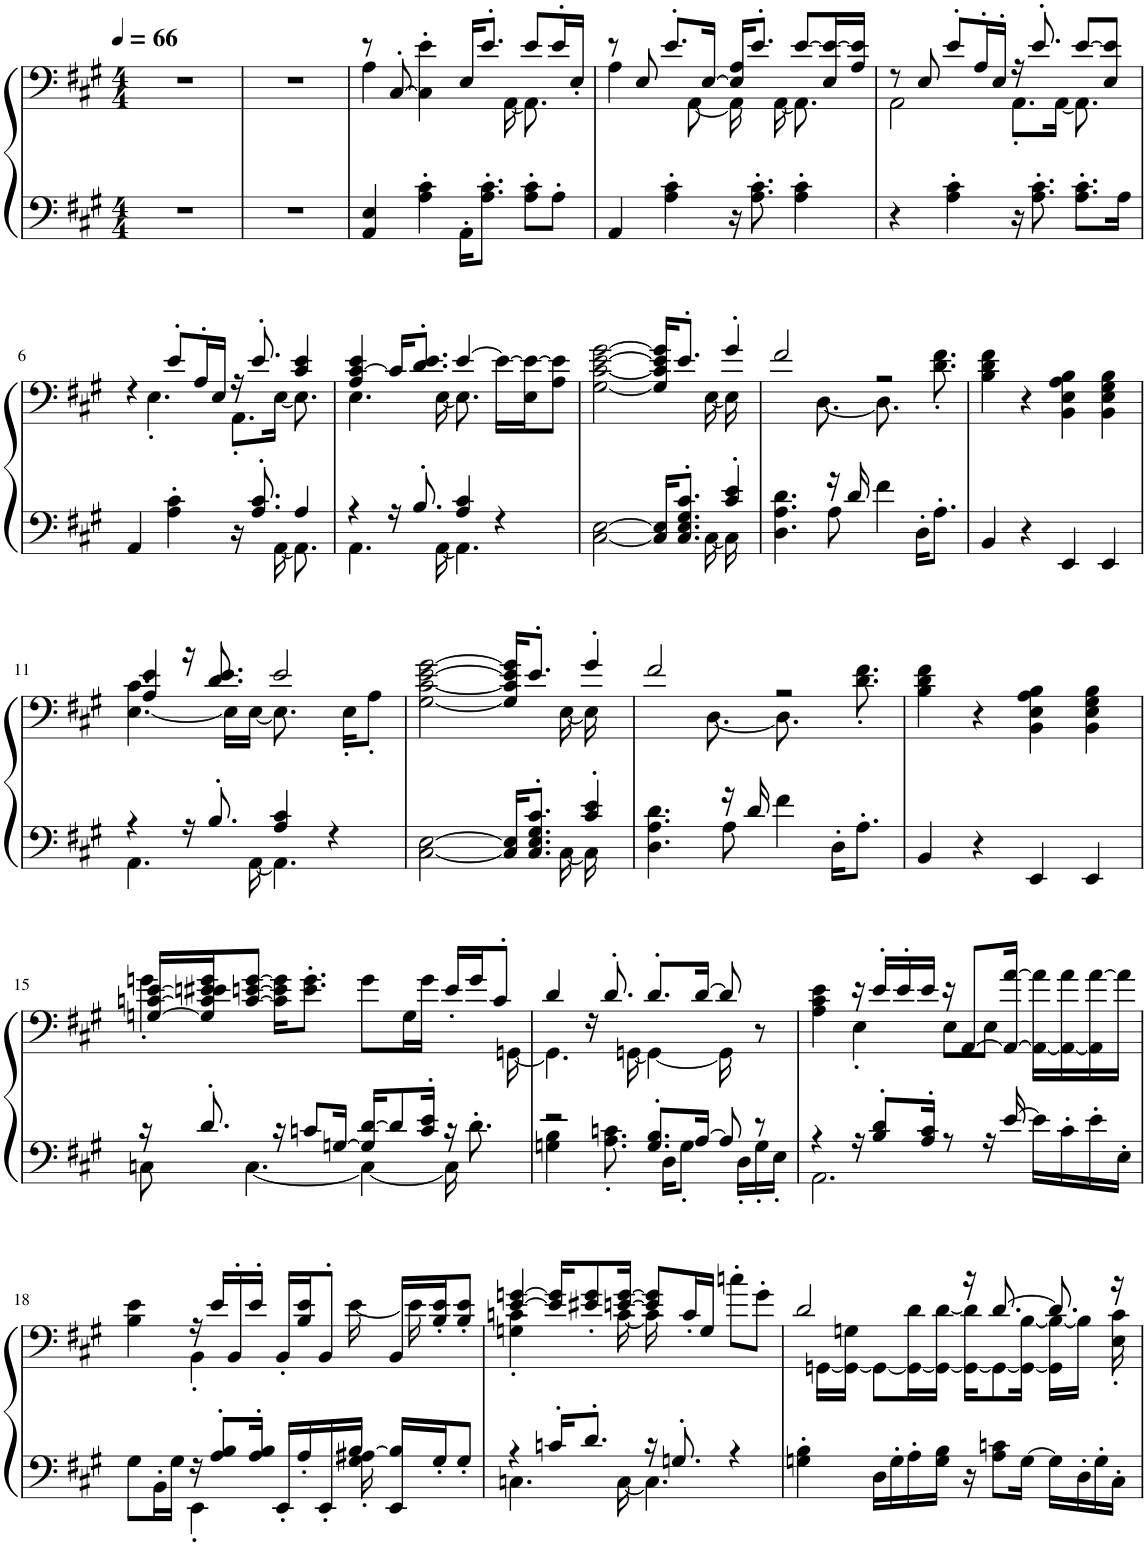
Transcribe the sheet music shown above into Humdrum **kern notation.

**kern	**kern
*part1	*part1
*staff2	*staff1
*I"Piano	*
*I'Pno.	*
*clefF4	*clefF4
*k[f#c#g#]	*k[f#c#g#]
*M4/4	*M4/4
*MM66	*MM66
=1	=1
1r	1r
=2	=2
1r	1r
=3	=3
*	*^
4AA/ 4E/	8r	4A\
.	[8C#'/	.
4A\' 4c#\'	4C#\]' 4e\'	4ryy
16AA'\KL	16E/KL	8ryy
8.A\' 8.c#\'J	8.e'/J	.
.	.	16ryy
.	.	[16AA\
8A\' 8c#\'L	8e/L	8.AA\]
8A'\J	16e'/L	.
.	16E'/JJ	16ryy
=4	=4	=4
4AA/	8r	4A\
.	8E/	.
4A\' 4c#\'	8.e'/L	8ryy
.	.	[8AA\
.	[16E/Jk	.
16r	16E/] 16A/KL	16AA\]
8.A\' 8.c#\'	8.e'/J	16ryy
.	.	16ryy
.	.	[16AA\
4A\' 4c#\'	[8e/L	8.AA\]
.	16E/ 16e/_L	.
.	16A/ 16e/]JJ	16ryy
=5	=5	=5
4r	8r	2AA\
.	8E/	.
4A\' 4c#\'	8e'/L	.
.	16A'/L	.
.	16E'/JJ	.
16r	16r	8.AA'\L
8.A\' 8.c#\'	8.e'/	.
.	.	[16AA\Jk
8.A\' 8.c#\'L	[8e/L	8.AA\]
.	8E/ 8e/]J	.
16A\Jk	.	16ryy
!!LO:LB:g=z	!!
=6	=6	=6
*^	*	*
4AA/	2ryy	4r	8ryy
.	.	.	4.E'\
4A\' 4c#\'	.	8e'/L	.
.	.	16A'/L	.
.	.	16E/JJ	.
16r	8ryy	16r	8.AA'\L
8.A/' 8.c#/'	.	8.e'/	.
.	16ryy	.	.
.	[16AA\	.	[16E\Jk
4A/	8.AA\]	4c#/ 4e/	8.E\]
.	16ryy	.	16ryy
=7	=7	=7	=7
4r	4.AA\	4A/ [4c#/ 4e/	4.E\
16r	.	16c#/KL]	.
8.B'/	.	8.d/' 8.e/'J	.
.	16ryy	.	16ryy
.	[16AA\	.	[16E\
4A/ 4c#/	4.AA\]	[4e/	8.E\]
.	.	.	16ryy
4r	.	16e\LL_	4ryy
.	.	16E\ 16e\_J	.
.	8ryy	8A\ 8e\]J	.
=8	=8	=8	=8
[2C#\ [2E\	2ryy	[2G#\ [2c#\ [2e\ [2g#\	2ryy
16C#/] 16E/]KL	8ryy	16G#/] 16c#/] 16e/] 16g#/]KL	8ryy
8.C#/' 8.E/' 8.G#/' 8.c#/'J	.	8.e'/J	.
.	16ryy	.	16ryy
.	[16C#\	.	[16E\
4c#/' 4e/'	16C#\]	4g#'/	16E\]
.	16ryy	.	16ryy
.	8ryy	.	8ryy
=9	=9	=9	=9
4.D\ 4.A\ 4.d\	4ryy	2f#/	4ryy
.	8ryy	.	16ryy
.	.	.	[8.D\
16r	8A\	.	.
16d/	.	.	.
4f#\	2ryy	2r	8.D\]
.	.	.	16ryy
16D'\KL	.	.	16ryy
8.A'\J	.	.	8.d\' 8.f#\'
*v	*v	*	*
*	*v	*v
=10	=10
4BB/	4B\ 4d\ 4f#\
4r	4r
4EE/	4BB\ 4E\ 4A\ 4B\
4EE/	4BB\ 4E\ 4G#\ 4B\
!!LO:LB:g=z
=11	=11
*^	*^
4r	4.AA\	4A/ 4e/	[4.E\ 4.c#\
16r	.	16r	.
8.B'/	.	8.d/ 8.e/	.
.	16ryy	.	16E\LL]
.	[16AA\	.	[16E\JJ
4A/ 4c#/	4.AA\]	2e/	8.E\]
.	.	.	16ryy
4r	.	.	16ryy
.	.	.	16E'\KL
.	8ryy	.	8A'\J
=12	=12	=12	=12
[2C#\ [2E\	2ryy	[2G#\ [2c#\ [2e\ [2g#\	2ryy
16C#/] 16E/]KL	8ryy	16G#/] 16c#/] 16e/] 16g#/]KL	8ryy
8.C#/' 8.E/' 8.G#/' 8.c#/'J	.	8.e'/J	.
.	16ryy	.	16ryy
.	[16C#\	.	[16E\
4c#/' 4e/'	16C#\]	4g#'/	16E\]
.	16ryy	.	16ryy
.	8ryy	.	8ryy
=13	=13	=13	=13
4.D\ 4.A\ 4.d\	4ryy	2f#/	4ryy
.	8ryy	.	16ryy
.	.	.	[8.D\
16r	8A\	.	.
16d/	.	.	.
4f#\	2ryy	2r	8.D\]
.	.	.	16ryy
16D'\KL	.	.	16ryy
8.A'\J	.	.	8.d\' 8.f#\'
*v	*v	*	*
*	*v	*v
=14	=14
4BB/	4B\ 4d\ 4f#\
4r	4r
4EE/	4BB\ 4E\ 4A\ 4B\
4EE/	4BB\ 4E\ 4G#\ 4B\
!!LO:LB:g=z
=15	=15
*^	*^
16r	8Cn\	[16Gn/ [16cn/ [16e/LL	4gn'\
8.d'/	.	16G/] 16c/] 16en/] 16e#X/ 16g/J	.
.	[4.C\	[8c/ [8en/ [8g/J	.
16r	.	16c\] 16e\] 16g\]KL	4ryy
8cn/L	.	8.e\' 8.g\'J	.
[16Gn/Jk	.	.	.
16G/] [16d/KL	4C\_	8g\L	4ryy
8d/]	.	.	.
.	.	16G\L	.
16c/' 16e/'Jk	.	16g\JJ	.
16r	16C\]	16e'/LL	8ryy
8.d'\	16ryy	16g/J	.
.	8ryy	8c'/J	16ryy
.	.	.	[16GGn\
=16	=16	=16	=16
2r	4Gn\ 4B\	4d/	4.GG\]
.	16ryy	16r	.
.	8.A\' 8.cn\'	8.d'/	.
.	.	.	16ryy
.	.	.	[16GGn\
8.G/' 8.B/'L	16ryy	8.d'/L	4GG\_
.	16D\KL	.	.
.	8G'\J	.	.
[16A/Jk	.	[16d/Jk	.
8A/]	16ryy	8d/]	16GG\]
.	16D'\LL	.	16ryy
8r	16G'\	8r	8ryy
.	16E'\JJ	.	.
=17	=17	=17	=17
4r	2.AA\	4A\ 4c#\ 4e\	4ryy
16r	.	16r	4E'\
8B/' 8d/'L	.	16e'/LL	.
.	.	16e'/	.
16A/' 16c#/'Jk	.	16e/JJ	.
8r	.	16r	8E\L
.	.	[8AA/L	.
16r	.	.	8E\J
[16e/	.	16AA/_ [16a/Jk	.
16e\LL]	4ryy	16AA\_ 16a\]LL	4ryy
16c#'\	.	16AA\_ 16a\	.
16e'\	.	16AA\] [16a\	.
16E'\JJ	.	16a\JJ]	.
!!LO:LB:g=z	!!
=18	=18	=18	=18
8G#\L	4ryy	4B\ 4e\	4ryy
16BB'\L	.	.	.
16G#\JJ	.	.	.
16r	4EE'\	16r	4BB'\
8A/' 8B/'L	.	16e/LL	.
.	.	16BB'/	.
16A/' 16B/'Jk	.	16e'/JJ	.
16EE'/LL	8ryy	16BB'/LL	8ryy
16A'/	.	16B/ 16e/J	.
16EE'/	16ryy	8BB'/J	16ryy
[16B/JJ	16G#\' 16A#X\'	.	[16e\
16EE/ 16B/]LL	4ryy	16BB/LL	16e\]
16G#'/J	.	16B/' 16e/'J	16ryy
8G#'/J	.	8B/' 8e/'J	8ryy
=19	=19	=19	=19
4r	4.Cn\	[4e/ [4gn/	4Gn\' 4cn\'
16cn'/KL	.	16e/] 16g/]KL	8ryy
8.d'/J	.	8e#X/' 8g/'	.
.	16ryy	.	16ryy
.	[16C\	[16en/ [16g/Jk	[16c\
16r	4.C\]	8e/] 8g/]L	16c\]
8.Gn'/	.	.	16ryy
.	.	16c'/L	8ryy
.	.	16G/JJ	.
4r	.	8ccn'\L	4ryy
.	8ryy	8g'\J	.
*v	*v	*	*
=20	=20	=20
4Gn\' 4B\'	2d/	8ryy
.	.	[16GGn\LL
.	.	16GG\_ 16Gn\JJ
16D\LL	.	8GG\L_
16G'\	.	.
16A'\	.	16GG\_ 16d\L
16G\ 16B\JJ	.	16GG\_ [16d\JJ
16r	16r	16GG\_ 16d\]KL
8A\ 8cn\L	[8.d/	8GG\_
[16G\Jk	.	16GG\_ [16B\Jk
16G\LL]	8.d/]	16GG\] 16B\_LL
16D'\	.	16B\JJ]
16G'\	.	16ryy
16C#'\JJ	16r	16E\' 16c#\'
*	*v	*v
=	=
*-	*-
